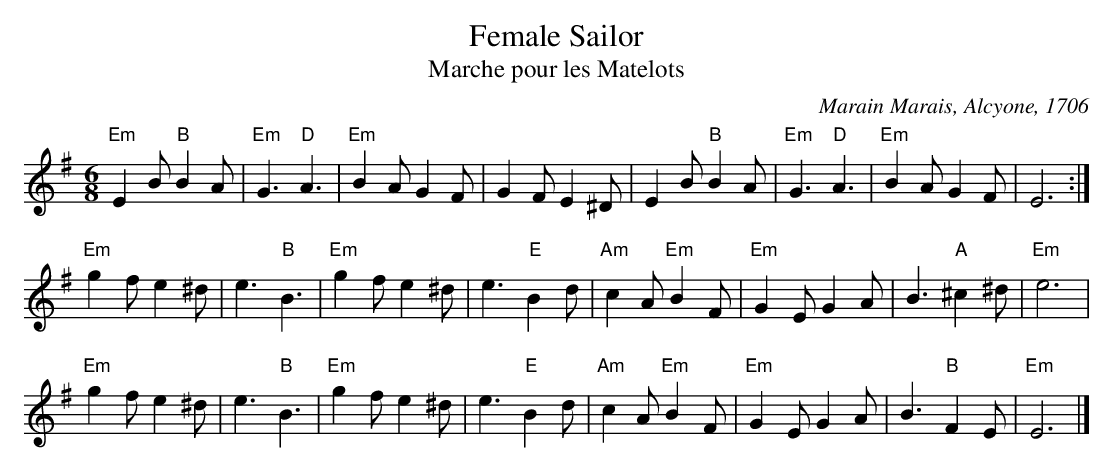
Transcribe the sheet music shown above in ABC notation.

X:1
T:Female Sailor
T:Marche pour les Matelots
C:Marain Marais, Alcyone, 1706
M:6/8
L:1/8
K:E minor
"Em"E2B "B"B2A | "Em"G3 "D"A3 | "Em"B2A G2F | G2F E2^D | E2B "B"B2A | "Em"G3 "D"A3 | \
"Em"B2A G2F | E6 :|
"Em"g2f e2^d | e3 "B"B3 | "Em"g2f e2^d | e3 "E"B2d | \
"Am"c2A "Em"B2F | "Em"G2E G2A | B3 "A"^c2^d | "Em"e6 |
 "Em"g2f e2^d | e3 "B"B3 | \
"Em"g2f e2^d | e3 "E"B2d | "Am"c2A "Em"B2F | "Em"G2E G2A | B3 "B"F2E | "Em"E6 |]
